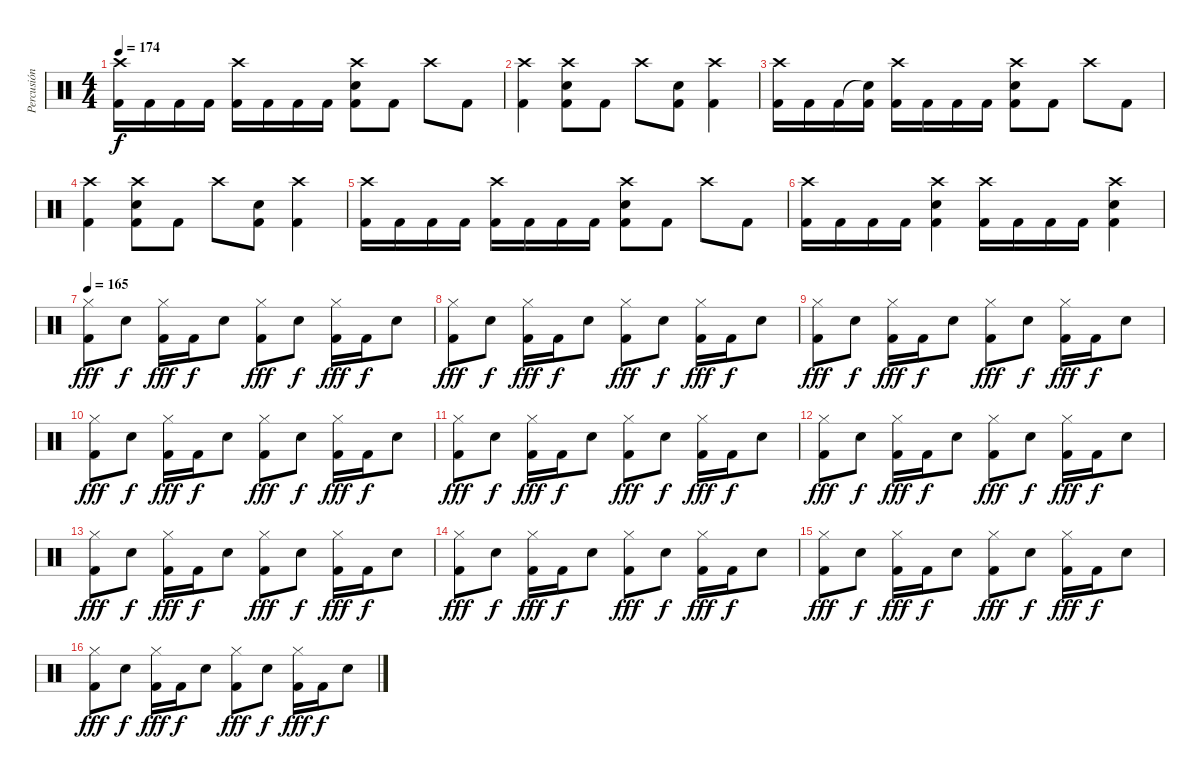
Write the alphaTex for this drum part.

\track ("Percusión" "Percusión") {instrument percussion}
\staff {score}
\articulation defaults
\ts (4 4)
\tempo 174
\clef neutral
\ks c
("Crash high (hit)" "Kick (hit) 2").16{dy f} "Kick (hit) 2".16 "Kick (hit) 2".16 "Kick (hit) 2".16 ("Crash high (hit)" "Kick (hit) 2").16 "Kick (hit) 2".16 "Kick (hit) 2".16 "Kick (hit) 2".16 ("Crash high (hit)" "Electric Snare (hit)" "Kick (hit) 2").8 "Kick (hit) 2".8 "Crash high (hit)".8 "Kick (hit) 2".8 |
("Crash high (hit)" "Kick (hit) 2").4 ("Crash high (hit)" "Electric Snare (hit)" "Kick (hit) 2").8 "Kick (hit) 2".8 "Crash high (hit)".8 ("Electric Snare (hit)" "Kick (hit) 2").8 ("Crash high (hit)" "Kick (hit) 2").4 |
("Crash high (hit)" "Kick (hit) 2").16 "Kick (hit) 2".16 "Kick (hit) 2".16 ("Snare (hit)"{t} "Kick (hit) 2").16 ("Crash high (hit)" "Kick (hit) 2").16 "Kick (hit) 2".16 "Kick (hit) 2".16 "Kick (hit) 2".16 ("Crash high (hit)" "Electric Snare (hit)" "Kick (hit) 2").8 "Kick (hit) 2".8 "Crash high (hit)".8 "Kick (hit) 2".8 |
("Crash high (hit)" "Kick (hit) 2").4 ("Crash high (hit)" "Electric Snare (hit)" "Kick (hit) 2").8 "Kick (hit) 2".8 "Crash high (hit)".8 ("Electric Snare (hit)" "Kick (hit) 2").8 ("Crash high (hit)" "Kick (hit) 2").4 |
("Crash high (hit)" "Kick (hit) 2").16 "Kick (hit) 2".16 "Kick (hit) 2".16 "Kick (hit) 2".16 ("Crash high (hit)" "Kick (hit) 2").16 "Kick (hit) 2".16 "Kick (hit) 2".16 "Kick (hit) 2".16 ("Crash high (hit)" "Electric Snare (hit)" "Kick (hit) 2").8 "Kick (hit) 2".8 "Crash high (hit)".8 "Kick (hit) 2".8 |
("Crash high (hit)" "Kick (hit) 2").16 "Kick (hit) 2".16 "Kick (hit) 2".16 "Kick (hit) 2".16 ("Crash high (hit)" "Electric Snare (hit)" "Kick (hit) 2").4 ("Crash high (hit)" "Kick (hit) 2").16 "Kick (hit) 2".16 "Kick (hit) 2".16 "Kick (hit) 2".16 ("Crash high (hit)" "Electric Snare (hit)" "Kick (hit) 2").4 |
\tempo 165
("Hi-Hat (closed)" "Kick (hit) 2").8{dy fff} "Electric Snare (hit)".8{dy f} ("Hi-Hat (closed)" "Kick (hit) 2").16{dy fff} "Kick (hit) 2".16{dy f} "Electric Snare (hit)".8 ("Hi-Hat (closed)" "Kick (hit) 2").8{dy fff} "Electric Snare (hit)".8{dy f} ("Hi-Hat (closed)" "Kick (hit) 2").16{dy fff} "Kick (hit) 2".16{dy f} "Electric Snare (hit)".8 |
("Hi-Hat (closed)" "Kick (hit) 2").8{dy fff} "Electric Snare (hit)".8{dy f} ("Hi-Hat (closed)" "Kick (hit) 2").16{dy fff} "Kick (hit) 2".16{dy f} "Electric Snare (hit)".8 ("Hi-Hat (closed)" "Kick (hit) 2").8{dy fff} "Electric Snare (hit)".8{dy f} ("Hi-Hat (closed)" "Kick (hit) 2").16{dy fff} "Kick (hit) 2".16{dy f} "Electric Snare (hit)".8 |
("Hi-Hat (closed)" "Kick (hit) 2").8{dy fff} "Electric Snare (hit)".8{dy f} ("Hi-Hat (closed)" "Kick (hit) 2").16{dy fff} "Kick (hit) 2".16{dy f} "Electric Snare (hit)".8 ("Hi-Hat (closed)" "Kick (hit) 2").8{dy fff} "Electric Snare (hit)".8{dy f} ("Hi-Hat (closed)" "Kick (hit) 2").16{dy fff} "Kick (hit) 2".16{dy f} "Electric Snare (hit)".8 |
("Hi-Hat (closed)" "Kick (hit) 2").8{dy fff} "Electric Snare (hit)".8{dy f} ("Hi-Hat (closed)" "Kick (hit) 2").16{dy fff} "Kick (hit) 2".16{dy f} "Electric Snare (hit)".8 ("Hi-Hat (closed)" "Kick (hit) 2").8{dy fff} "Electric Snare (hit)".8{dy f} ("Hi-Hat (closed)" "Kick (hit) 2").16{dy fff} "Kick (hit) 2".16{dy f} "Electric Snare (hit)".8 |
("Hi-Hat (closed)" "Kick (hit) 2").8{dy fff} "Electric Snare (hit)".8{dy f} ("Hi-Hat (closed)" "Kick (hit) 2").16{dy fff} "Kick (hit) 2".16{dy f} "Electric Snare (hit)".8 ("Hi-Hat (closed)" "Kick (hit) 2").8{dy fff} "Electric Snare (hit)".8{dy f} ("Hi-Hat (closed)" "Kick (hit) 2").16{dy fff} "Kick (hit) 2".16{dy f} "Electric Snare (hit)".8 |
("Hi-Hat (closed)" "Kick (hit) 2").8{dy fff} "Electric Snare (hit)".8{dy f} ("Hi-Hat (closed)" "Kick (hit) 2").16{dy fff} "Kick (hit) 2".16{dy f} "Electric Snare (hit)".8 ("Hi-Hat (closed)" "Kick (hit) 2").8{dy fff} "Electric Snare (hit)".8{dy f} ("Hi-Hat (closed)" "Kick (hit) 2").16{dy fff} "Kick (hit) 2".16{dy f} "Electric Snare (hit)".8 |
("Hi-Hat (closed)" "Kick (hit) 2").8{dy fff} "Electric Snare (hit)".8{dy f} ("Hi-Hat (closed)" "Kick (hit) 2").16{dy fff} "Kick (hit) 2".16{dy f} "Electric Snare (hit)".8 ("Hi-Hat (closed)" "Kick (hit) 2").8{dy fff} "Electric Snare (hit)".8{dy f} ("Hi-Hat (closed)" "Kick (hit) 2").16{dy fff} "Kick (hit) 2".16{dy f} "Electric Snare (hit)".8 |
("Hi-Hat (closed)" "Kick (hit) 2").8{dy fff} "Electric Snare (hit)".8{dy f} ("Hi-Hat (closed)" "Kick (hit) 2").16{dy fff} "Kick (hit) 2".16{dy f} "Electric Snare (hit)".8 ("Hi-Hat (closed)" "Kick (hit) 2").8{dy fff} "Electric Snare (hit)".8{dy f} ("Hi-Hat (closed)" "Kick (hit) 2").16{dy fff} "Kick (hit) 2".16{dy f} "Electric Snare (hit)".8 |
("Hi-Hat (closed)" "Kick (hit) 2").8{dy fff} "Electric Snare (hit)".8{dy f} ("Hi-Hat (closed)" "Kick (hit) 2").16{dy fff} "Kick (hit) 2".16{dy f} "Electric Snare (hit)".8 ("Hi-Hat (closed)" "Kick (hit) 2").8{dy fff} "Electric Snare (hit)".8{dy f} ("Hi-Hat (closed)" "Kick (hit) 2").16{dy fff} "Kick (hit) 2".16{dy f} "Electric Snare (hit)".8 |
("Hi-Hat (closed)" "Kick (hit) 2").8{dy fff} "Electric Snare (hit)".8{dy f} ("Hi-Hat (closed)" "Kick (hit) 2").16{dy fff} "Kick (hit) 2".16{dy f} "Electric Snare (hit)".8 ("Hi-Hat (closed)" "Kick (hit) 2").8{dy fff} "Electric Snare (hit)".8{dy f} ("Hi-Hat (closed)" "Kick (hit) 2").16{dy fff} "Kick (hit) 2".16{dy f} "Electric Snare (hit)".8
